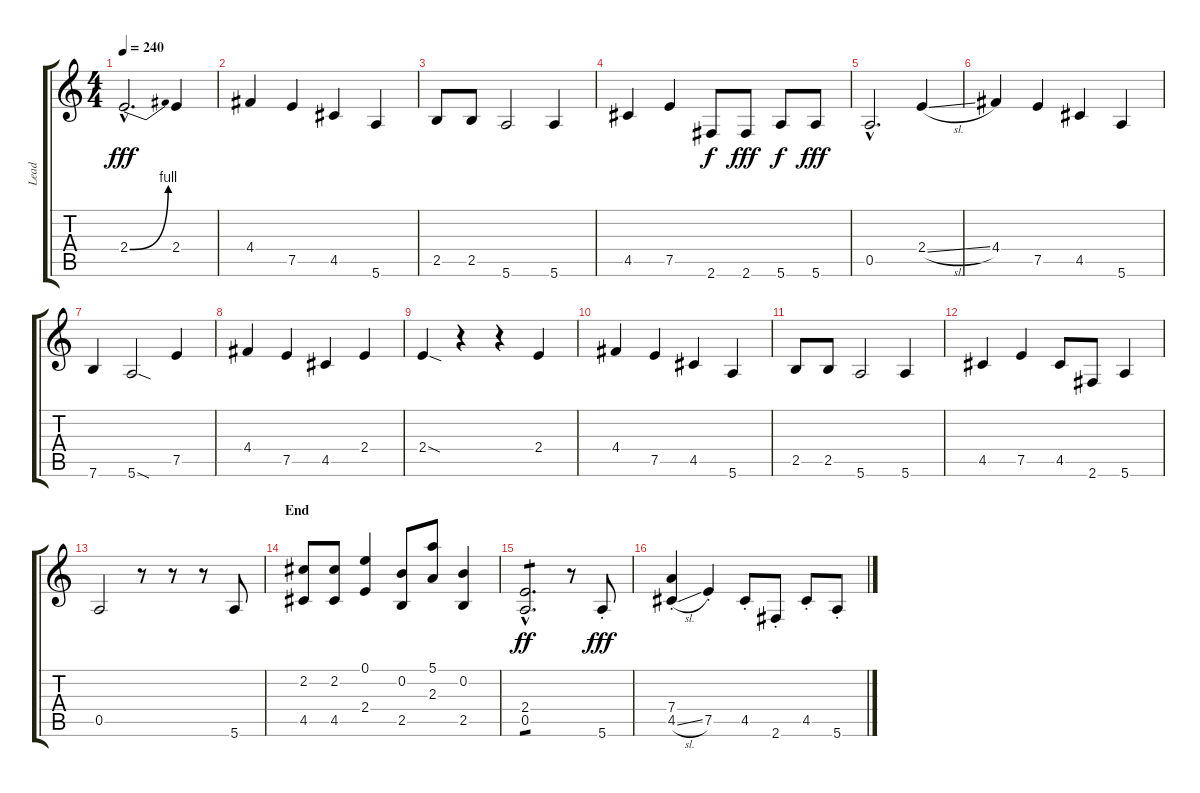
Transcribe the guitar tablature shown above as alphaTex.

\track ("Lead" "Lead") {instrument electricguitarclean}
\staff {score tabs}
\tuning (E4 B3 G3 D3 A2 E2) {hide}
\ts (4 4)
\tempo 240
\clef g2
\ks c
2.4{be (bend 0 0 60 4) hac}.2{d dy fff} 2.4.4 |
4.4.4 7.5.4 4.5.4 5.6.4 |
2.5.8 2.5.8 5.6.2 5.6.4 |
4.5.4 7.5.4 2.6.8{dy f} 2.6.8{dy fff} 5.6.8{dy f} 5.6.8{dy fff} |
0.5{hac}.2{d} 2.4{sl}.4 |
4.4.4 7.5.4 4.5.4 5.6.4 |
7.6.4 5.6{sod}.2 7.5.4 |
4.4.4 7.5.4 4.5.4 2.4.4 |
2.4{sod}.4 r.4 r.4 2.4.4 |
4.4.4 7.5.4 4.5.4 5.6.4 |
2.5.8 2.5.8 5.6.2 5.6.4 |
4.5.4 7.5.4 4.5.8 2.6.8 5.6.4 |
0.5.2 r.8 r.8 r.8{volume 13 instrument honkytonkpiano} 5.6.8 |
\section ("" "End")
(2.2 4.5).8 (2.2 4.5).8 (0.1 2.4).4 (0.2 2.5).8 (5.1 2.3).8 (0.2 2.5).4 |
(2.4{hac} 0.5{hac}).2{d tp 1 dy ff} r.8{volume 16 instrument baritonesax} 5.6{st}.8{dy fff} |
(7.4{st} 4.5{sl}).4 7.5{st}.4 4.5{st}.8 2.6{st}.8 4.5{st}.8 5.6{st}.8
